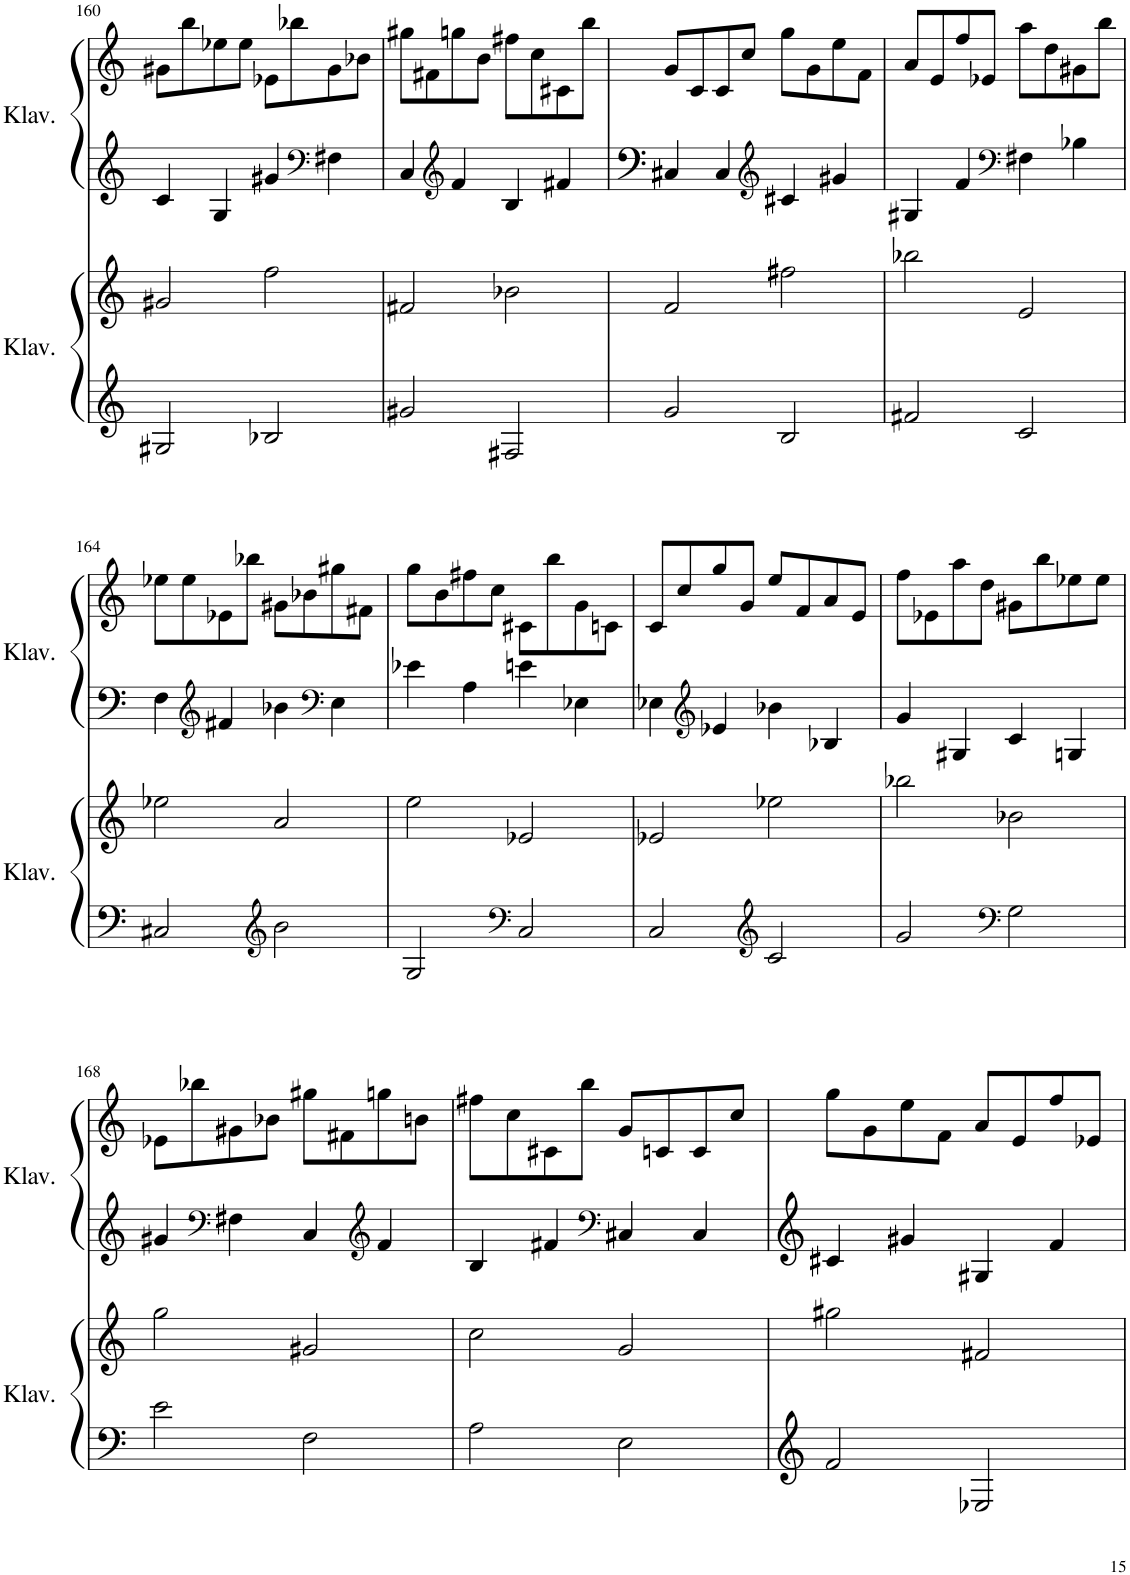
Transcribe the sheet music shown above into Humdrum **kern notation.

**kern	**kern	**kern	**kern
*part2	*part2	*part1	*part1
*staff4	*staff3	*staff2	*staff1
*I"Klavier	*	*I"Klavier	*
*I'Klav.	*	*I'Klav.	*
!!LO:PB:g=z
*clefF4	*clefG2	*clefG2	*clefG2
*k[]	*k[]	*k[]	*k[]
*M4/4	*M4/4	*M4/4	*M4/4
=160	=160	=160	=160
2G#X/	2g#X/	4c/	8g#X\L
.	.	.	8bb\
.	.	4G/	8ee-X\
.	.	.	8ee-\J
2B-X/	2ff\	4g#X/	8e-X\L
.	.	.	8bb-X\
*	*	*clefF4	*
.	.	4F#X\	8g#\
.	.	.	8b-X\J
=161	=161	=161	=161
2g#X/	2f#X/	4C/	8gg#X\L
.	.	.	8f#X\
*	*	*clefG2	*
.	.	4f/	8ggn\
.	.	.	8b\J
2F#X/	2b-X\	4B/	8ff#X\L
.	.	.	8cc\
.	.	4f#X/	8c#X\
.	.	.	8bb\J
=162	=162	=162	=162
2g/	2f/	4C#X/	8g/L
.	.	.	8c/
.	.	4C#/	8c/
.	.	.	8cc/J
*	*	*clefG2	*
2B/	2ff#X\	4c#X/	8gg\L
.	.	.	8g\
.	.	4g#X/	8ee\
.	.	.	8f\J
=163	=163	=163	=163
2f#X/	2bb-X\	4G#X/	8a/L
.	.	.	8e/
.	.	4f/	8ff/
.	.	.	8e-X/J
*	*	*clefF4	*
2c/	2e/	4F#X\	8aa\L
.	.	.	8dd\
.	.	4B-X\	8g#X\
.	.	.	8bb\J
!!LO:LB:g=z
=164	=164	=164	=164
2C#X/	2ee-X\	4F\	8ee-X\L
.	.	.	8ee-\
*	*	*clefG2	*
.	.	4f#X/	8e-X\
.	.	.	8bb-X\J
*clefG2	*	*	*
2b\	2a/	4b-X\	8g#X\L
.	.	.	8b-X\
*	*	*clefF4	*
.	.	4E\	8gg#X\
.	.	.	8f#X\J
=165	=165	=165	=165
2G/	2ee\	4e-X\	8gg\L
.	.	.	8b\
.	.	4A\	8ff#X\
.	.	.	8cc\J
*clefF4	*	*	*
2C/	2e-X/	4en\	8c#X\L
.	.	.	8bb\
.	.	4E-X\	8g\
.	.	.	8cn\J
=166	=166	=166	=166
2C/	2e-X/	4E-X\	8c/L
.	.	.	8cc/
*	*	*clefG2	*
.	.	4e-X/	8gg/
.	.	.	8g/J
*clefG2	*	*	*
2c/	2ee-X\	4b-X\	8ee/L
.	.	.	8f/
.	.	4B-X/	8a/
.	.	.	8e/J
=167	=167	=167	=167
2g/	2bb-X\	4g/	8ff\L
.	.	.	8e-X\
.	.	4G#X/	8aa\
.	.	.	8dd\J
*clefF4	*	*	*
2G\	2b-X\	4c/	8g#X\L
.	.	.	8bb\
.	.	4Gn/	8ee-X\
.	.	.	8ee-\J
!!LO:LB:g=z
=168	=168	=168	=168
2e\	2gg\	4g#X/	8e-X\L
.	.	.	8bb-X\
*	*	*clefF4	*
.	.	4F#X\	8g#X\
.	.	.	8b-X\J
2F\	2g#X/	4C/	8gg#X\L
.	.	.	8f#X\
*	*	*clefG2	*
.	.	4f/	8ggn\
.	.	.	8bn\J
=169	=169	=169	=169
2A\	2cc\	4B/	8ff#X\L
.	.	.	8cc\
.	.	4f#X/	8c#X\
.	.	.	8bb\J
*	*	*clefF4	*
2E\	2g/	4C#X/	8g/L
.	.	.	8cn/
.	.	4C#/	8c/
.	.	.	8cc/J
=170	=170	=170	=170
2f/	2gg#X\	4c#X/	8gg\L
.	.	.	8g\
.	.	4g#X/	8ee\
.	.	.	8f\J
2E-X/	2f#X/	4G#X/	8a/L
.	.	.	8e/
.	.	4f/	8ff/
.	.	.	8e-X/J
=	=	=	=
*-	*-	*-	*-
